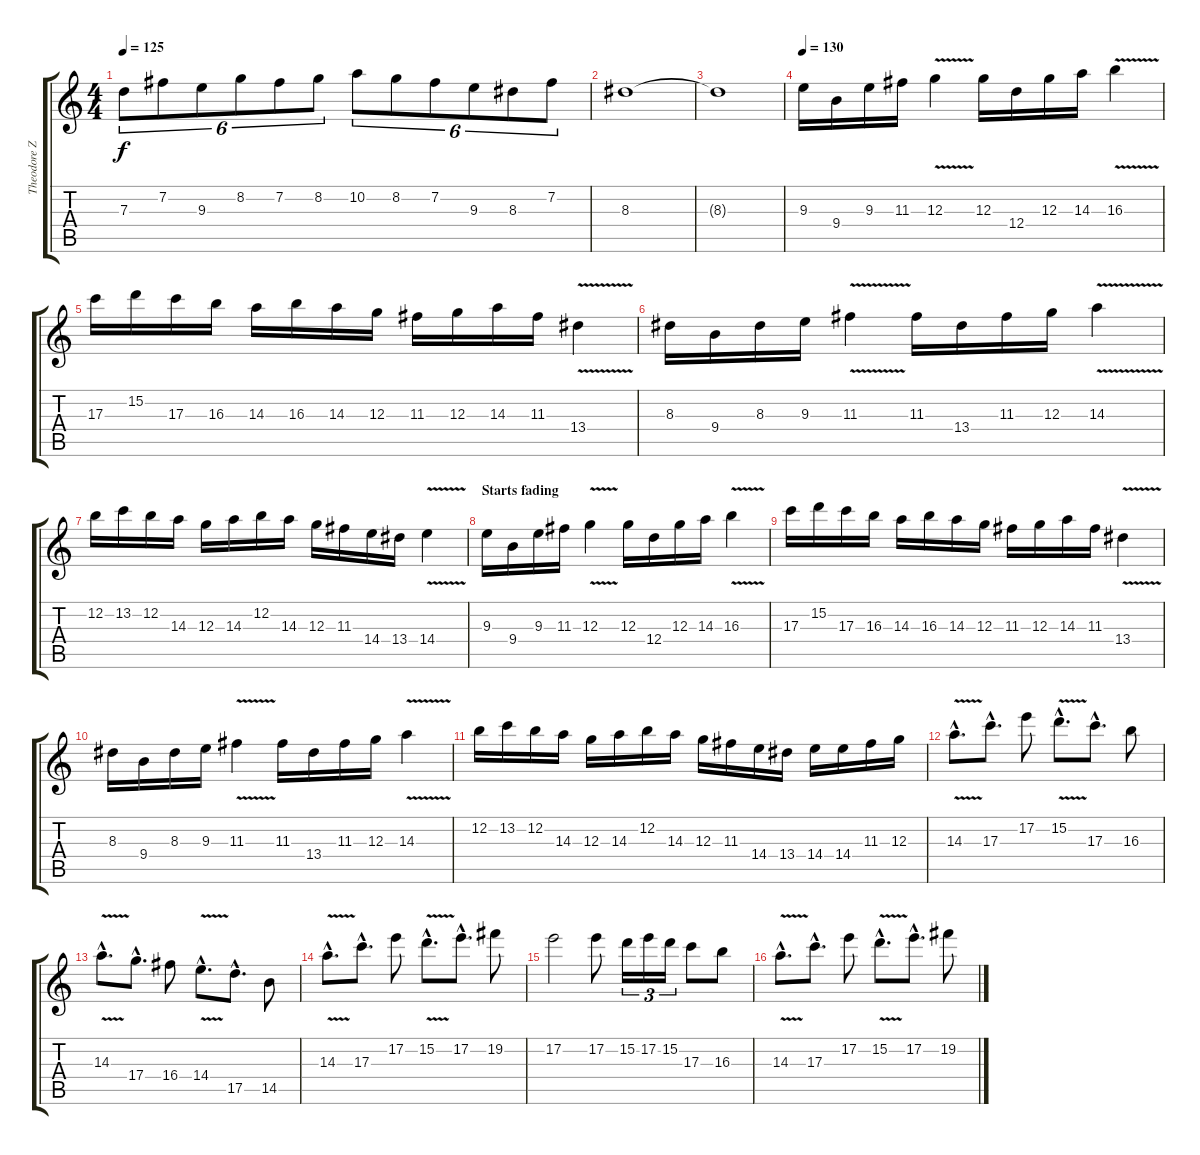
\track ("Theodore Ziras" "Theodore Z") {instrument distortionguitar}
\staff {score tabs}
\tuning (E4 B3 G3 D3 A2 E2) {hide}
\ts (4 4)
\tempo 125
\clef g2
\ks c
7.3.8{tu (6 4) dy f} 7.2.8{tu (6 4)} 9.3.8{tu (6 4)} 8.2.8{tu (6 4)} 7.2.8{tu (6 4)} 8.2.8{tu (6 4)} 10.2.8{tu (6 4)} 8.2.8{tu (6 4)} 7.2.8{tu (6 4)} 9.3.8{tu (6 4)} 8.3.8{tu (6 4)} 7.2.8{tu (6 4)} |
8.3.1 |
8.3{t}.1 |
\tempo 130
9.3.16 9.4.16 9.3.16 11.3.16 12.3{v}.4 12.3.16 12.4.16 12.3.16 14.3.16 16.3{v}.4 |
17.3.16 15.2.16 17.3.16 16.3.16 14.3.16 16.3.16 14.3.16 12.3.16 11.3.16 12.3.16 14.3.16 11.3.16 13.4{v}.4 |
8.3.16 9.4.16 8.3.16 9.3.16 11.3{v}.4 11.3.16 13.4.16 11.3.16 12.3.16 14.3{v}.4 |
12.2.16 13.2.16 12.2.16 14.3.16 12.3.16 14.3.16 12.2.16 14.3.16 12.3.16 11.3.16 14.4.16 13.4.16 14.4{v}.4 |
\section ("" "Starts fading")
9.3.16 9.4.16 9.3.16 11.3.16 12.3{v}.4 12.3.16 12.4.16 12.3.16 14.3.16 16.3{v}.4 |
17.3.16 15.2.16 17.3.16 16.3.16 14.3.16 16.3.16 14.3.16 12.3.16 11.3.16 12.3.16 14.3.16 11.3.16 13.4{v}.4 |
8.3.16 9.4.16 8.3.16 9.3.16 11.3{v}.4 11.3.16 13.4.16 11.3.16 12.3.16 14.3{v}.4 |
12.2.16 13.2.16 12.2.16 14.3.16 12.3.16 14.3.16 12.2.16 14.3.16 12.3.16 11.3.16 14.4.16 13.4.16 14.4.16 14.4.16 11.3.16 12.3.16 |
14.3{v hac}.8{d} 17.3{hac}.8{d} 17.2.8 15.2{v hac}.8{d} 17.3{hac}.8{d} 16.3.8 |
14.3{v hac}.8{d} 17.4{hac}.8{d} 16.4.8 14.4{v hac}.8{d} 17.5{hac}.8{d} 14.5.8 |
14.3{v hac}.8{d} 17.3{hac}.8{d} 17.2.8 15.2{v hac}.8{d} 17.2{hac}.8{d} 19.2.8 |
17.2.2 17.2.8 15.2.16{tu (3 2)} 17.2.16{tu (3 2)} 15.2.16{tu (3 2)} 17.3.8 16.3.8 |
14.3{v hac}.8{d} 17.3{hac}.8{d} 17.2.8 15.2{v hac}.8{d} 17.2{hac}.8{d} 19.2.8
